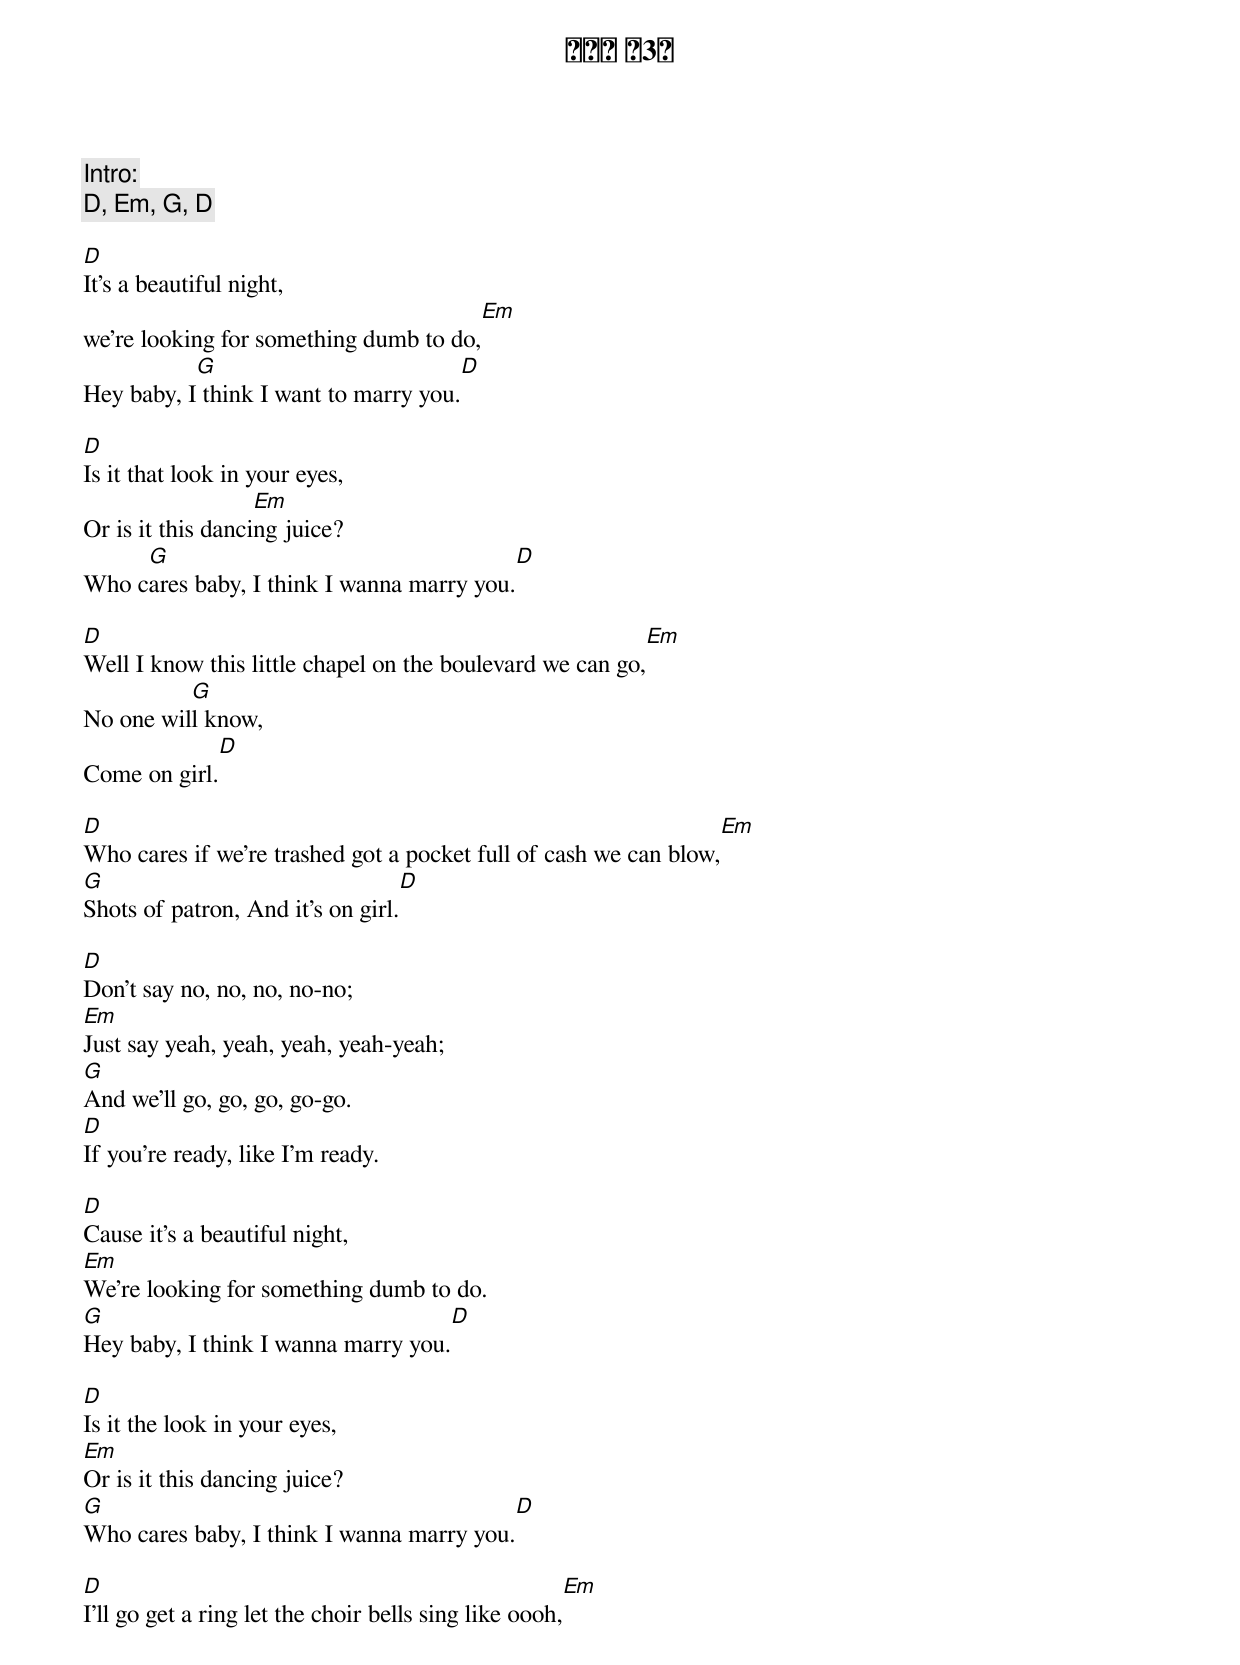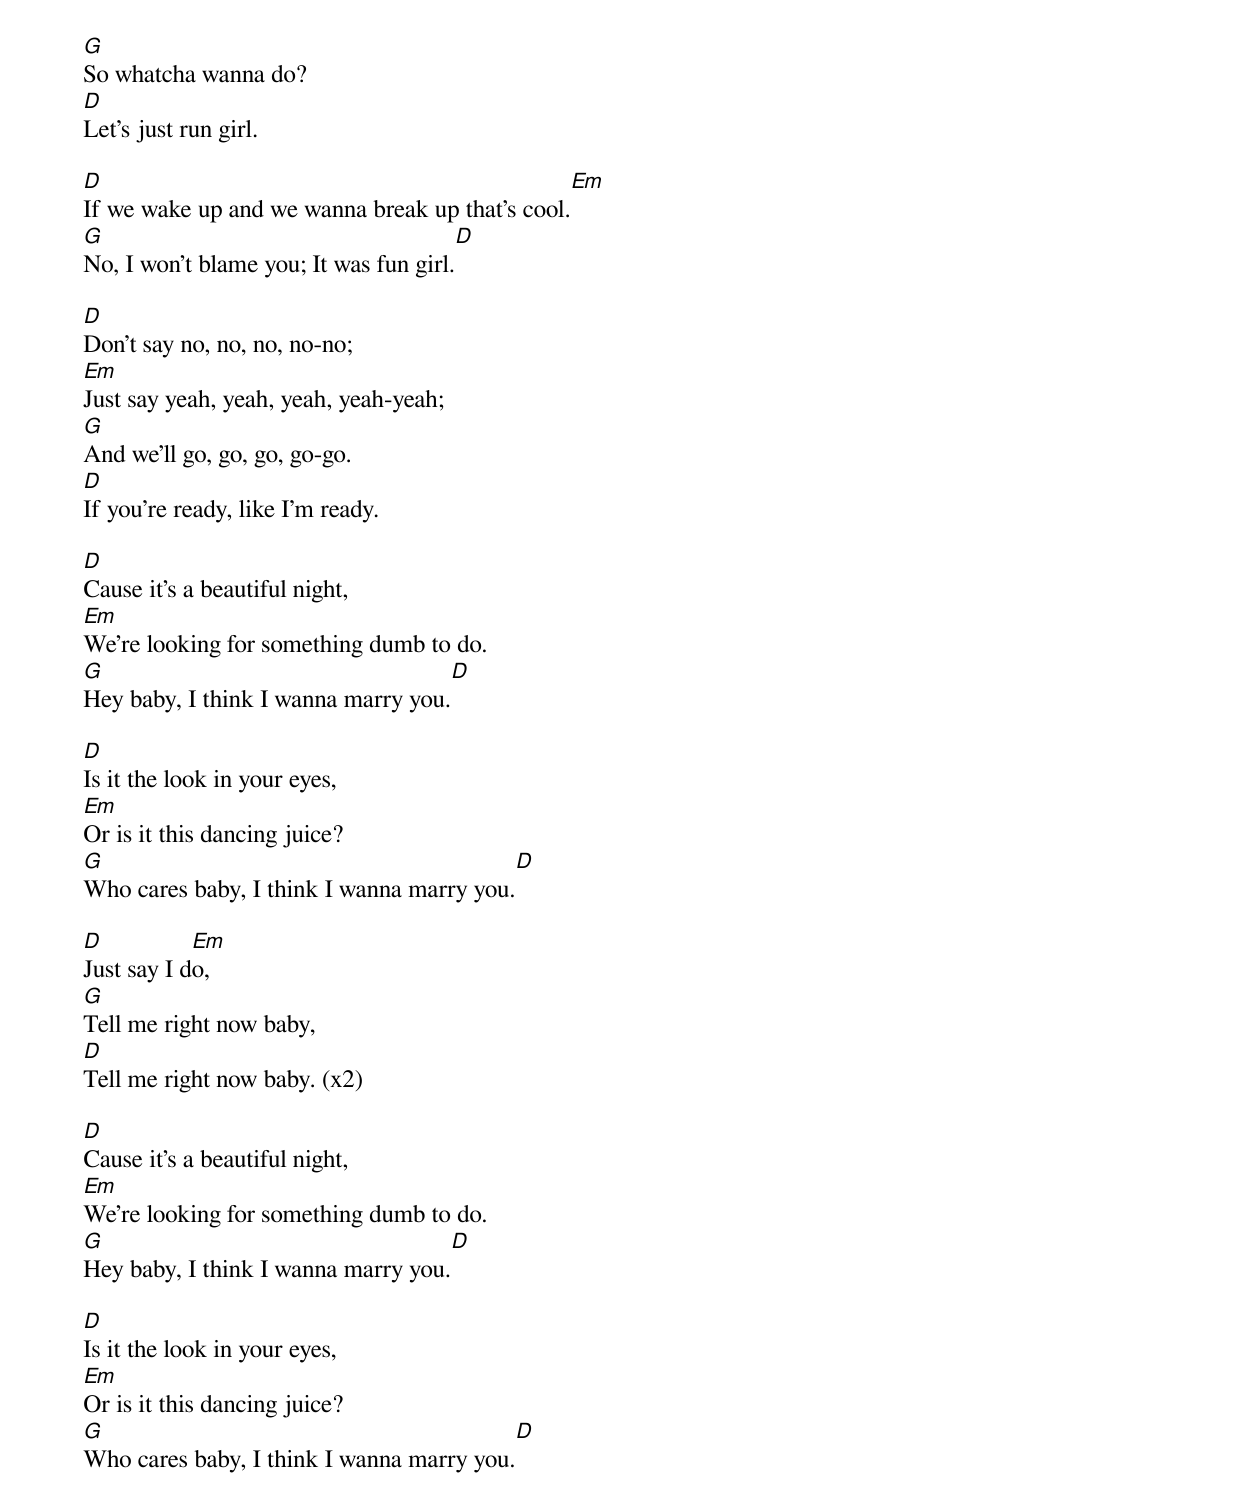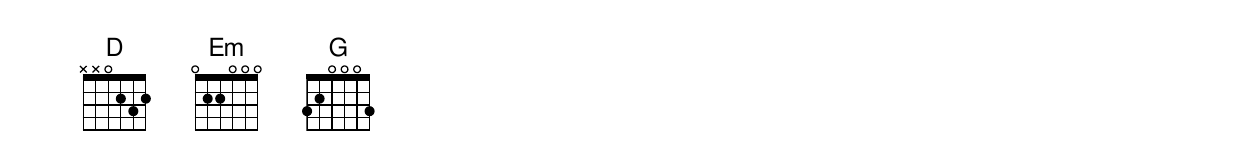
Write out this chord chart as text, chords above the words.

变调夹 夹3品

Intro:
D, Em, G, D

D
It’s a beautiful night,
                                          Em
we’re looking for something dumb to do,
           G                                D
Hey baby, I think I want to marry you.

D
Is it that look in your eyes,
                   Em
Or is it this dancing juice?
     G                                                   D
Who cares baby, I think I wanna marry you.

D                                                                           Em
Well I know this little chapel on the boulevard we can go,
          G
No one will know,
               D
Come on girl.

D                                                                     Em
Who cares if we're trashed got a pocket full of cash we can blow,
G                                    D
Shots of patron, And it's on girl.

D
Don't say no, no, no, no-no;
Em
Just say yeah, yeah, yeah, yeah-yeah;
G
And we'll go, go, go, go-go.
D
If you're ready, like I'm ready.

D
Cause it's a beautiful night,
Em
We're looking for something dumb to do.
G                                            D
Hey baby, I think I wanna marry you.

D
Is it the look in your eyes,
Em
Or is it this dancing juice?
G                                                D
Who cares baby, I think I wanna marry you.

D                                                          Em
I'll go get a ring let the choir bells sing like oooh,
G
So whatcha wanna do?
D
Let's just run girl.

D                                                 Em
If we wake up and we wanna break up that's cool.
G                                          D
No, I won't blame you; It was fun girl.

D
Don't say no, no, no, no-no;
Em
Just say yeah, yeah, yeah, yeah-yeah;
G
And we'll go, go, go, go-go.
D
If you're ready, like I'm ready.

D
Cause it's a beautiful night,
Em
We're looking for something dumb to do.
G                                         D
Hey baby, I think I wanna marry you.

D
Is it the look in your eyes,
Em
Or is it this dancing juice?
G                                            D
Who cares baby, I think I wanna marry you.

D           Em
Just say I do,
G
Tell me right now baby,
D
Tell me right now baby. (x2)

D
Cause it's a beautiful night,
Em
We're looking for something dumb to do.
G                                            D
Hey baby, I think I wanna marry you.

D
Is it the look in your eyes,
Em
Or is it this dancing juice?
G                                                D
Who cares baby, I think I wanna marry you.
